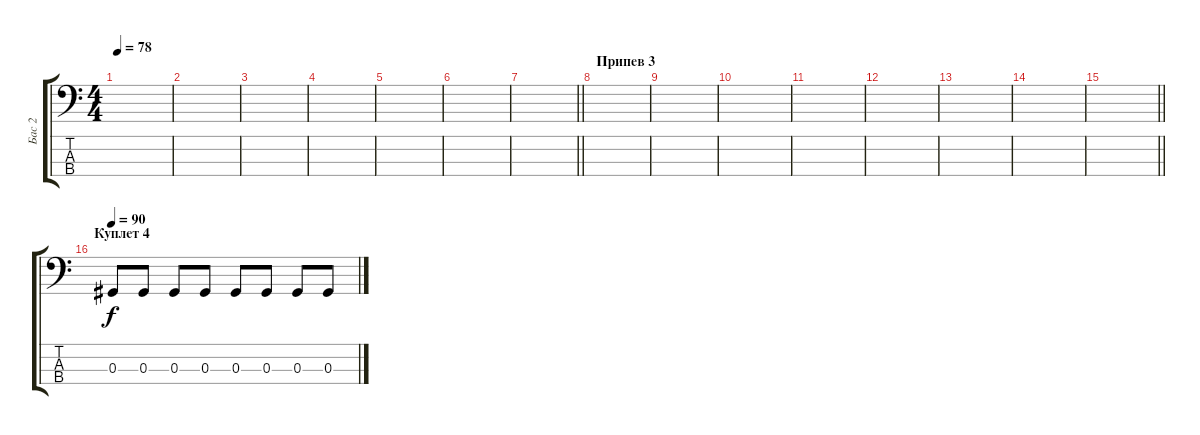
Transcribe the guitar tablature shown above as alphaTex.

\track ("Бас 2" "Бас 2") {instrument electricbasspick}
\staff {score tabs}
\tuning (Gb2 Db2 Ab1 Eb1) {hide}
\ts (4 4)
\tempo 78
\clef f4
\ks c
|
|
|
|
|
|
\barLineRight lightlight
|
\section ("" "Припев 3")
|
|
|
|
|
|
|
\barLineRight lightlight
|
\section ("" "Куплет 4")
\tempo 90
0.3.8 0.3.8 0.3.8 0.3.8 0.3.8 0.3.8 0.3.8 0.3.8
